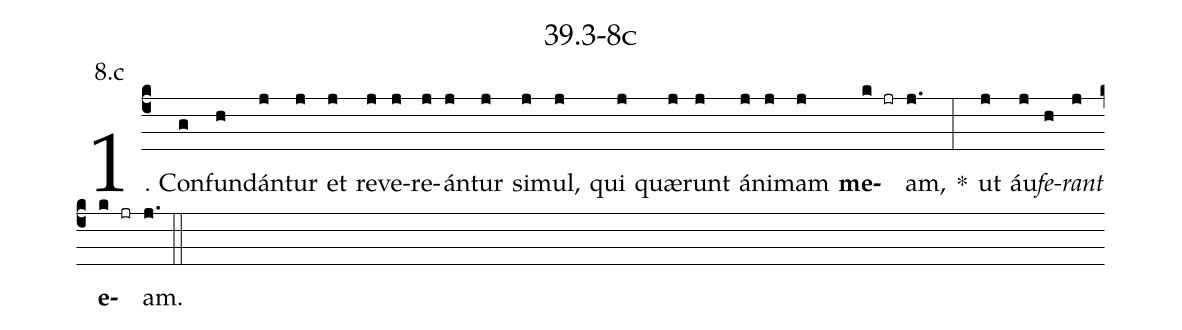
name: 39.3-8c;
annotation: 8.c;
%%
(c4)1. Con(g)fun(h)dán(j)tur(j) et(j) re(j)ve(j)re(j)án(j)tur(j) si(j)mul,(j) qui(j) quæ(j)runt(j) á(j)ni(j)mam(j) <b>me</b>(k jr)am,(j.) *(:) ut(j) áu(j)<i>fe</i>(h)<i>rant</i>(j) <b>e</b>(k jr)am.(j.) (::)


%E(j) u(j) o(h) u(j) a(k) e.(j.) (::)
